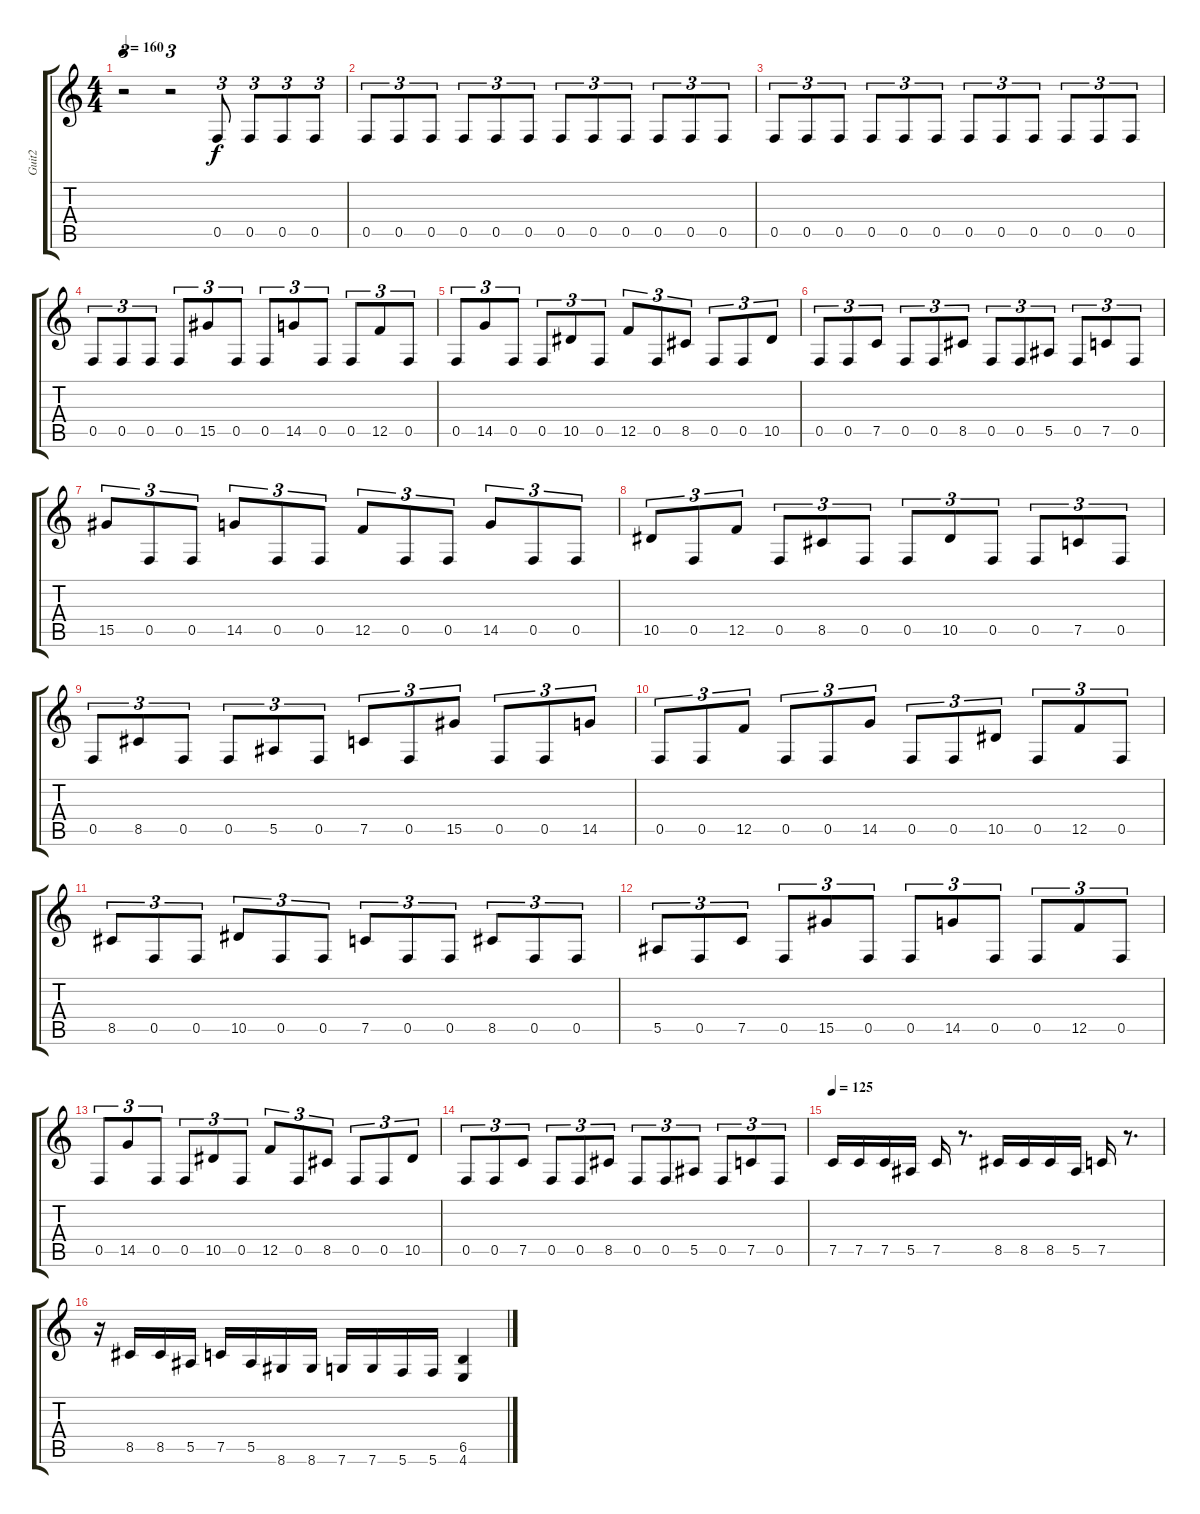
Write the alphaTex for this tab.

\track ("Guit2" "Guit2") {instrument overdrivenguitar}
\staff {score tabs}
\tuning (C4 G3 Eb3 Bb2 F2 C2) {hide}
\ts (4 4)
\tempo 160
\clef g2
\ks c
r.2{tu (3 2) dy f} r.2{tu (3 2)} 0.5.8{tu (3 2)} 0.5.8{tu (3 2)} 0.5.8{tu (3 2)} 0.5.8{tu (3 2)} |
0.5.8{tu (3 2)} 0.5.8{tu (3 2)} 0.5.8{tu (3 2)} 0.5.8{tu (3 2)} 0.5.8{tu (3 2)} 0.5.8{tu (3 2)} 0.5.8{tu (3 2)} 0.5.8{tu (3 2)} 0.5.8{tu (3 2)} 0.5.8{tu (3 2)} 0.5.8{tu (3 2)} 0.5.8{tu (3 2)} |
0.5.8{tu (3 2)} 0.5.8{tu (3 2)} 0.5.8{tu (3 2)} 0.5.8{tu (3 2)} 0.5.8{tu (3 2)} 0.5.8{tu (3 2)} 0.5.8{tu (3 2)} 0.5.8{tu (3 2)} 0.5.8{tu (3 2)} 0.5.8{tu (3 2)} 0.5.8{tu (3 2)} 0.5.8{tu (3 2)} |
0.5.8{tu (3 2)} 0.5.8{tu (3 2)} 0.5.8{tu (3 2)} 0.5.8{tu (3 2)} 15.5.8{tu (3 2)} 0.5.8{tu (3 2)} 0.5.8{tu (3 2)} 14.5.8{tu (3 2)} 0.5.8{tu (3 2)} 0.5.8{tu (3 2)} 12.5.8{tu (3 2)} 0.5.8{tu (3 2)} |
0.5.8{tu (3 2)} 14.5.8{tu (3 2)} 0.5.8{tu (3 2)} 0.5.8{tu (3 2)} 10.5.8{tu (3 2)} 0.5.8{tu (3 2)} 12.5.8{tu (3 2)} 0.5.8{tu (3 2)} 8.5.8{tu (3 2)} 0.5.8{tu (3 2)} 0.5.8{tu (3 2)} 10.5.8{tu (3 2)} |
0.5.8{tu (3 2)} 0.5.8{tu (3 2)} 7.5.8{tu (3 2)} 0.5.8{tu (3 2)} 0.5.8{tu (3 2)} 8.5.8{tu (3 2)} 0.5.8{tu (3 2)} 0.5.8{tu (3 2)} 5.5.8{tu (3 2)} 0.5.8{tu (3 2)} 7.5.8{tu (3 2)} 0.5.8{tu (3 2)} |
15.5.8{tu (3 2)} 0.5.8{tu (3 2)} 0.5.8{tu (3 2)} 14.5.8{tu (3 2)} 0.5.8{tu (3 2)} 0.5.8{tu (3 2)} 12.5.8{tu (3 2)} 0.5.8{tu (3 2)} 0.5.8{tu (3 2)} 14.5.8{tu (3 2)} 0.5.8{tu (3 2)} 0.5.8{tu (3 2)} |
10.5.8{tu (3 2)} 0.5.8{tu (3 2)} 12.5.8{tu (3 2)} 0.5.8{tu (3 2)} 8.5.8{tu (3 2)} 0.5.8{tu (3 2)} 0.5.8{tu (3 2)} 10.5.8{tu (3 2)} 0.5.8{tu (3 2)} 0.5.8{tu (3 2)} 7.5.8{tu (3 2)} 0.5.8{tu (3 2)} |
0.5.8{tu (3 2)} 8.5.8{tu (3 2)} 0.5.8{tu (3 2)} 0.5.8{tu (3 2)} 5.5.8{tu (3 2)} 0.5.8{tu (3 2)} 7.5.8{tu (3 2)} 0.5.8{tu (3 2)} 15.5.8{tu (3 2)} 0.5.8{tu (3 2)} 0.5.8{tu (3 2)} 14.5.8{tu (3 2)} |
0.5.8{tu (3 2)} 0.5.8{tu (3 2)} 12.5.8{tu (3 2)} 0.5.8{tu (3 2)} 0.5.8{tu (3 2)} 14.5.8{tu (3 2)} 0.5.8{tu (3 2)} 0.5.8{tu (3 2)} 10.5.8{tu (3 2)} 0.5.8{tu (3 2)} 12.5.8{tu (3 2)} 0.5.8{tu (3 2)} |
8.5.8{tu (3 2)} 0.5.8{tu (3 2)} 0.5.8{tu (3 2)} 10.5.8{tu (3 2)} 0.5.8{tu (3 2)} 0.5.8{tu (3 2)} 7.5.8{tu (3 2)} 0.5.8{tu (3 2)} 0.5.8{tu (3 2)} 8.5.8{tu (3 2)} 0.5.8{tu (3 2)} 0.5.8{tu (3 2)} |
5.5.8{tu (3 2)} 0.5.8{tu (3 2)} 7.5.8{tu (3 2)} 0.5.8{tu (3 2)} 15.5.8{tu (3 2)} 0.5.8{tu (3 2)} 0.5.8{tu (3 2)} 14.5.8{tu (3 2)} 0.5.8{tu (3 2)} 0.5.8{tu (3 2)} 12.5.8{tu (3 2)} 0.5.8{tu (3 2)} |
0.5.8{tu (3 2)} 14.5.8{tu (3 2)} 0.5.8{tu (3 2)} 0.5.8{tu (3 2)} 10.5.8{tu (3 2)} 0.5.8{tu (3 2)} 12.5.8{tu (3 2)} 0.5.8{tu (3 2)} 8.5.8{tu (3 2)} 0.5.8{tu (3 2)} 0.5.8{tu (3 2)} 10.5.8{tu (3 2)} |
0.5.8{tu (3 2)} 0.5.8{tu (3 2)} 7.5.8{tu (3 2)} 0.5.8{tu (3 2)} 0.5.8{tu (3 2)} 8.5.8{tu (3 2)} 0.5.8{tu (3 2)} 0.5.8{tu (3 2)} 5.5.8{tu (3 2)} 0.5.8{tu (3 2)} 7.5.8{tu (3 2)} 0.5.8{tu (3 2)} |
\tempo 125
7.5.16 7.5.16 7.5.16 5.5.16 7.5.16 r.8{d} 8.5.16 8.5.16 8.5.16 5.5.16 7.5.16 r.8{d} |
r.16 8.5.16 8.5.16 5.5.16 7.5.16 5.5.16 8.6.16 8.6.16 7.6.16 7.6.16 5.6.16 5.6.16 (6.5 4.6).4
